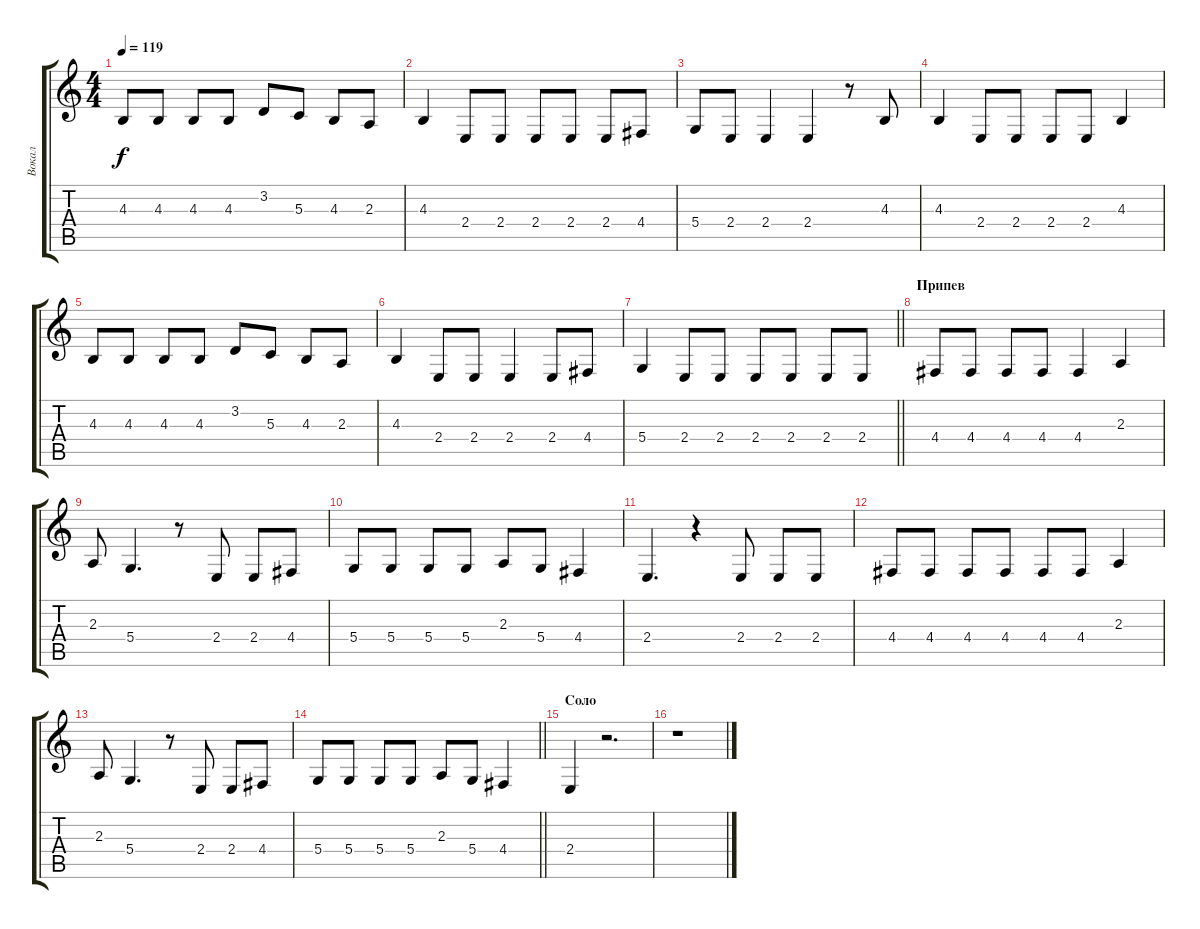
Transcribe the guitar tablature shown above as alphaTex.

\track ("Вокал" "Вокал") {instrument tenorsax}
\staff {score tabs}
\tuning (E4 B3 G3 D3 A2 E2) {hide}
\ts (4 4)
\tempo 119
\clef g2
\ks c
4.3.8{dy f} 4.3.8 4.3.8 4.3.8 3.2.8 5.3.8 4.3.8 2.3.8 |
4.3.4 2.4.8 2.4.8 2.4.8 2.4.8 2.4.8 4.4.8 |
5.4.8 2.4.8 2.4.4 2.4.4 r.8 4.3.8 |
4.3.4 2.4.8 2.4.8 2.4.8 2.4.8 4.3.4 |
4.3.8 4.3.8 4.3.8 4.3.8 3.2.8 5.3.8 4.3.8 2.3.8 |
4.3.4 2.4.8 2.4.8 2.4.4 2.4.8 4.4.8 |
\barLineRight lightlight
5.4.4 2.4.8 2.4.8 2.4.8 2.4.8 2.4.8 2.4.8 |
\section ("" "Припев")
4.4.8 4.4.8 4.4.8 4.4.8 4.4.4 2.3.4 |
2.3.8 5.4.4{d} r.8 2.4.8 2.4.8 4.4.8 |
5.4.8 5.4.8 5.4.8 5.4.8 2.3.8 5.4.8 4.4.4 |
2.4.4{d} r.4 2.4.8 2.4.8 2.4.8 |
4.4.8 4.4.8 4.4.8 4.4.8 4.4.8 4.4.8 2.3.4 |
2.3.8 5.4.4{d} r.8 2.4.8 2.4.8 4.4.8 |
\barLineRight lightlight
5.4.8 5.4.8 5.4.8 5.4.8 2.3.8 5.4.8 4.4.4 |
\section ("" "Соло")
2.4.4 r.2{d} |
r.1
